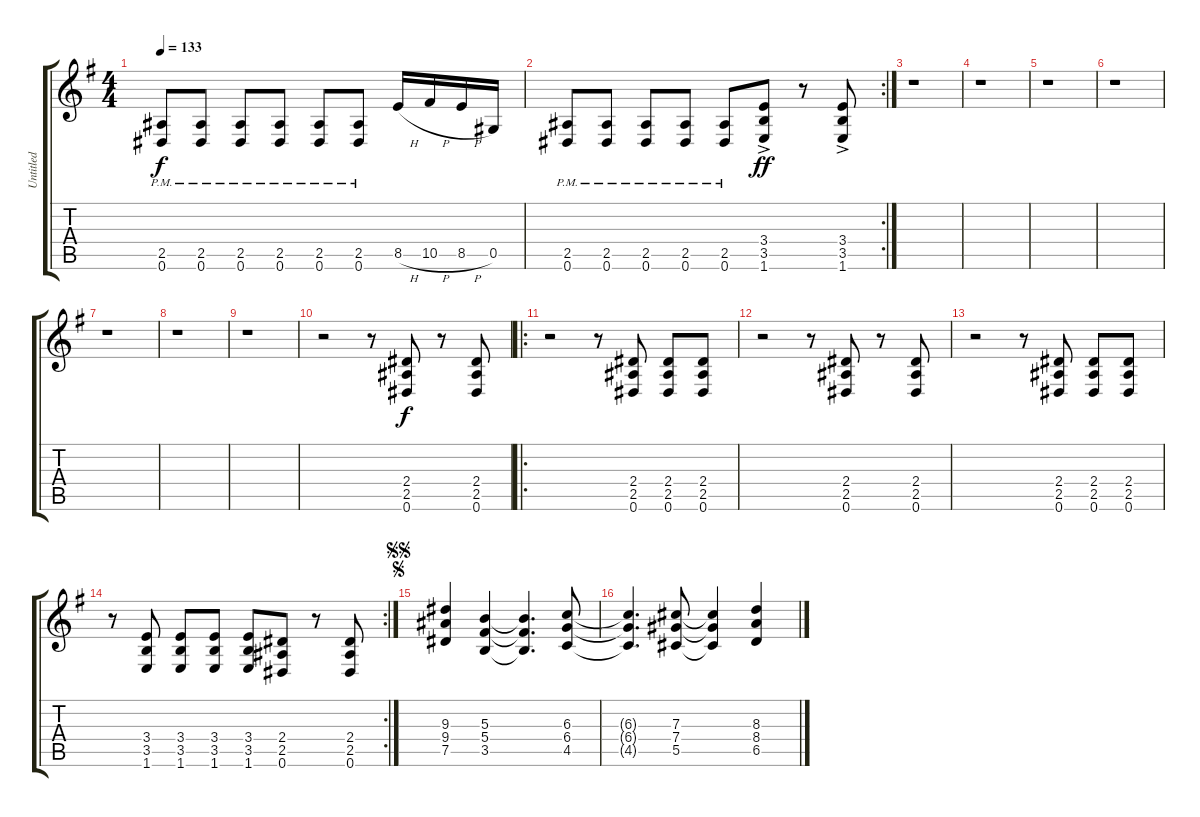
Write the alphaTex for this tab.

\track ("Untitled" "Untitled") {instrument distortionguitar}
\staff {score tabs}
\tuning (Eb4 Bb3 Gb3 Db3 Ab2 Eb2) {hide}
\ts (4 4)
\tempo 133
\clef g2
\ks g
(2.5{pm} 0.6{pm}).8{dy f} (2.5{pm} 0.6{pm}).8 (2.5{pm} 0.6{pm}).8 (2.5{pm} 0.6{pm}).8 (2.5{pm} 0.6{pm}).8 (2.5{pm} 0.6{pm}).8 8.5{h}.16 10.5{h}.16 8.5{h}.16 0.5.16 |
\rc 2
(2.5{pm} 0.6{pm}).8 (2.5{pm} 0.6{pm}).8 (2.5{pm} 0.6{pm}).8 (2.5{pm} 0.6{pm}).8 (2.5{pm} 0.6{pm}).8 (3.4{ac} 3.5{ac} 1.6{ac}).8{dy ff} r.8 (3.4{ac} 3.5{ac} 1.6{ac}).8 |
r.1 |
r.1 |
r.1 |
r.1 |
r.1 |
r.1 |
r.1 |
r.2 r.8 (2.4 2.5 0.6).8{dy f} r.8 (2.4 2.5 0.6).8 |
\ro
r.2 r.8 (2.4 2.5 0.6).8 (2.4 2.5 0.6).8 (2.4 2.5 0.6).8 |
r.2 r.8 (2.4 2.5 0.6).8 r.8 (2.4 2.5 0.6).8 |
r.2 r.8 (2.4 2.5 0.6).8 (2.4 2.5 0.6).8 (2.4 2.5 0.6).8 |
\rc 2
r.8 (3.4 3.5 1.6).8 (3.4 3.5 1.6).8 (3.4 3.5 1.6).8 (3.4 3.5 1.6).8 (2.4 2.5 0.6).8 r.8 (2.4 2.5 0.6).8 |
\jump segno
\jump segnosegno
(9.3 9.4 7.5).4 (5.3 5.4 3.5).4 (5.3{t} 5.4{t} 3.5{t}).4{d} (6.3 6.4 4.5).8 |
(6.3{t} 6.4{t} 4.5{t}).4{d} (7.3 7.4 5.5).8 (7.3{t} 7.4{t} 5.5{t}).4 (8.3 8.4 6.5).4
